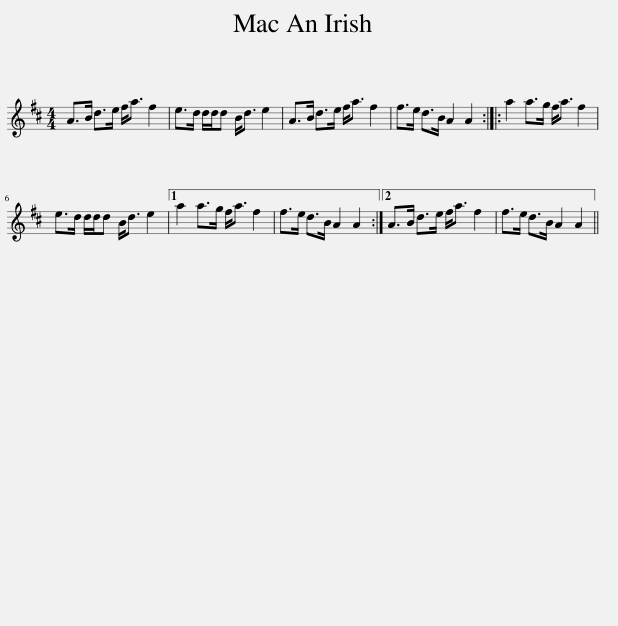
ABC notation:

X:1
L:1/8
M:4/4
I:linebreak $
K:D
V:1 treble
V:1
 A>B d>e f<a f2 | e>d d/d/d B<d e2 | A>B d>e f<a f2 | f>e d>B A2 A2 :: a2 a>g f<a f2 |$ %5
 e>d d/d/d B<d e2 |1 a2 a>g f<a f2 | f>e d>B A2 A2 :|2 A>B d>e f<a f2 | f>e d>B A2 A2 || %10
